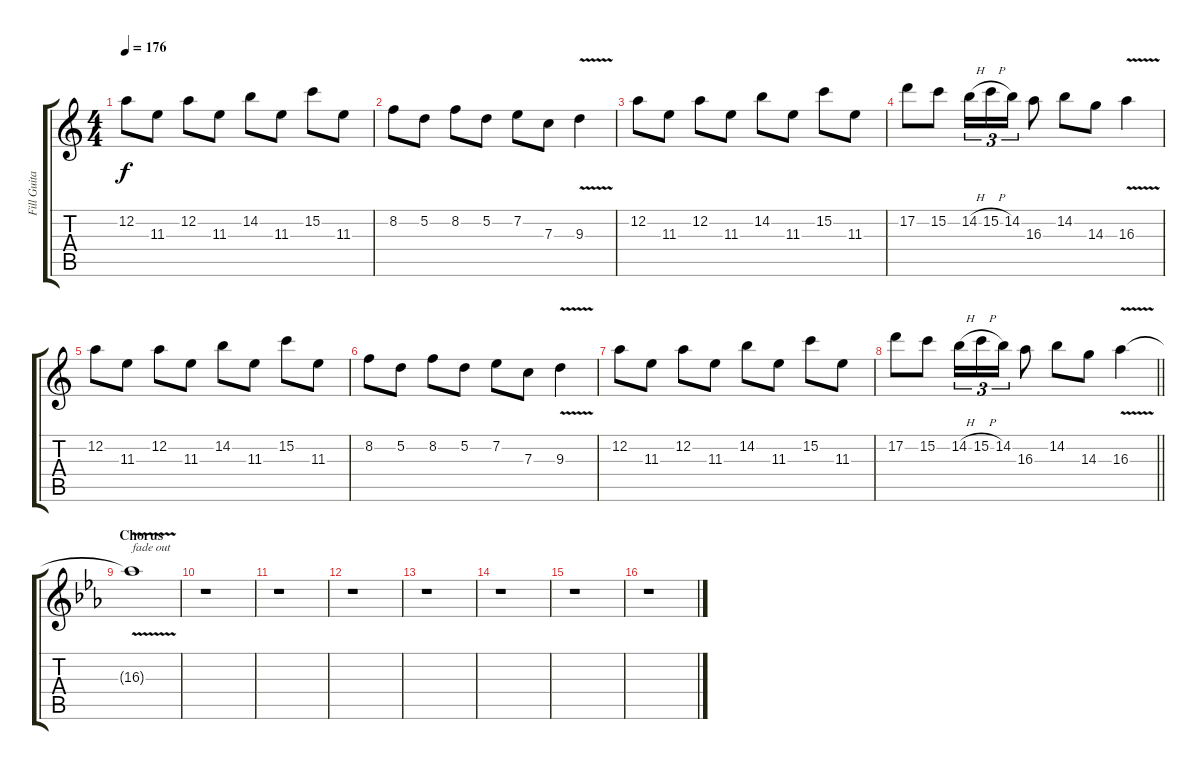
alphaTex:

\track ("Fill Guitar 2" "Fill Guita") {instrument distortionguitar}
\staff {score tabs}
\tuning (D4 A3 F3 C3 G2 D2) {hide}
\ts (4 4)
\tempo 176
\clef g2
\ks c
12.2.8{dy f} 11.3.8 12.2.8 11.3.8 14.2.8 11.3.8 15.2.8 11.3.8 |
8.2.8 5.2.8 8.2.8 5.2.8 7.2.8 7.3.8 9.3{v}.4 |
12.2.8 11.3.8 12.2.8 11.3.8 14.2.8 11.3.8 15.2.8 11.3.8 |
17.2.8 15.2.8 14.2{h}.16{tu (3 2)} 15.2{h}.16{tu (3 2)} 14.2.16{tu (3 2)} 16.3.8 14.2.8 14.3.8 16.3{v}.4 |
12.2.8 11.3.8 12.2.8 11.3.8 14.2.8 11.3.8 15.2.8 11.3.8 |
8.2.8 5.2.8 8.2.8 5.2.8 7.2.8 7.3.8 9.3{v}.4 |
12.2.8 11.3.8 12.2.8 11.3.8 14.2.8 11.3.8 15.2.8 11.3.8 |
\barLineRight lightlight
17.2.8 15.2.8 14.2{h}.16{tu (3 2)} 15.2{h}.16{tu (3 2)} 14.2.16{tu (3 2)} 16.3.8 14.2.8 14.3.8 16.3{v}.4 |
\section ("" "Chorus")
\ks eb
16.3{t}.1{txt "fade out" volume 6} |
r.1{volume 12} |
r.1 |
r.1 |
r.1 |
r.1 |
r.1 |
r.1
